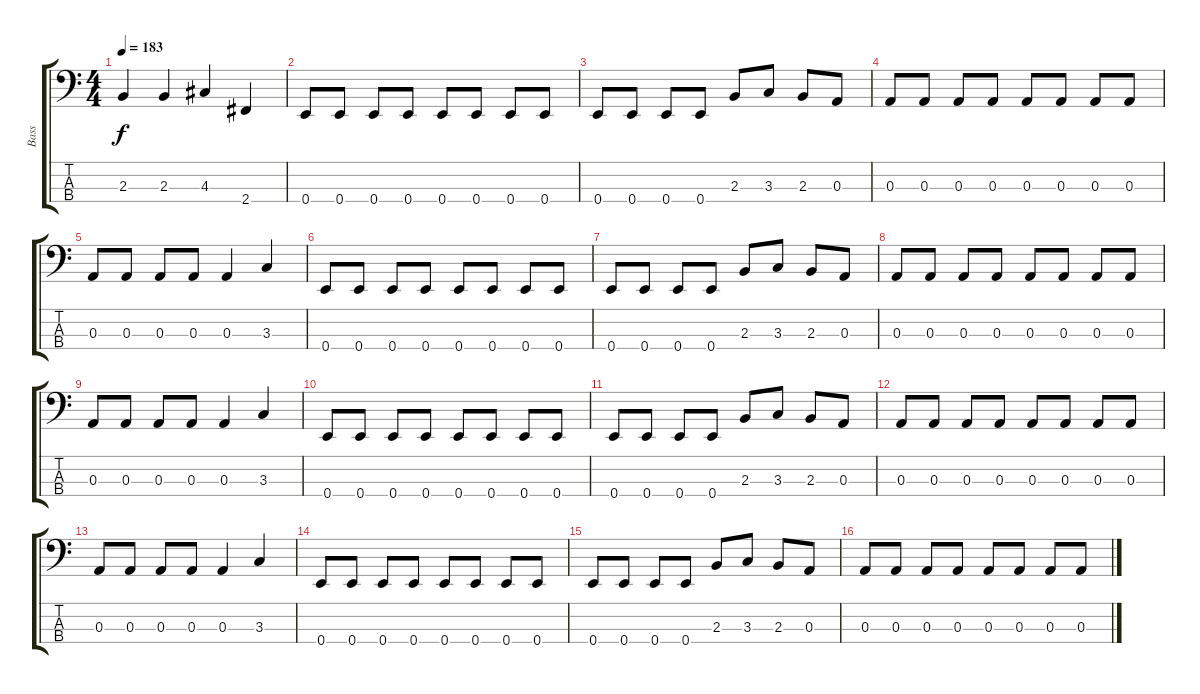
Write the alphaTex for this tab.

\track ("Bass" "Bass") {instrument electricbasspick}
\staff {score tabs}
\tuning (G2 D2 A1 E1) {hide}
\ts (4 4)
\tempo 183
\clef f4
\ks c
2.3.4{dy f} 2.3.4 4.3.4 2.4.4 |
0.4.8 0.4.8 0.4.8 0.4.8 0.4.8 0.4.8 0.4.8 0.4.8 |
0.4.8 0.4.8 0.4.8 0.4.8 2.3.8 3.3.8 2.3.8 0.3.8 |
0.3.8 0.3.8 0.3.8 0.3.8 0.3.8 0.3.8 0.3.8 0.3.8 |
0.3.8 0.3.8 0.3.8 0.3.8 0.3.4 3.3.4 |
0.4.8 0.4.8 0.4.8 0.4.8 0.4.8 0.4.8 0.4.8 0.4.8 |
0.4.8 0.4.8 0.4.8 0.4.8 2.3.8 3.3.8 2.3.8 0.3.8 |
0.3.8 0.3.8 0.3.8 0.3.8 0.3.8 0.3.8 0.3.8 0.3.8 |
0.3.8 0.3.8 0.3.8 0.3.8 0.3.4 3.3.4 |
0.4.8 0.4.8 0.4.8 0.4.8 0.4.8 0.4.8 0.4.8 0.4.8 |
0.4.8 0.4.8 0.4.8 0.4.8 2.3.8 3.3.8 2.3.8 0.3.8 |
0.3.8 0.3.8 0.3.8 0.3.8 0.3.8 0.3.8 0.3.8 0.3.8 |
0.3.8 0.3.8 0.3.8 0.3.8 0.3.4 3.3.4 |
0.4.8 0.4.8 0.4.8 0.4.8 0.4.8 0.4.8 0.4.8 0.4.8 |
0.4.8 0.4.8 0.4.8 0.4.8 2.3.8 3.3.8 2.3.8 0.3.8 |
0.3.8 0.3.8 0.3.8 0.3.8 0.3.8 0.3.8 0.3.8 0.3.8
